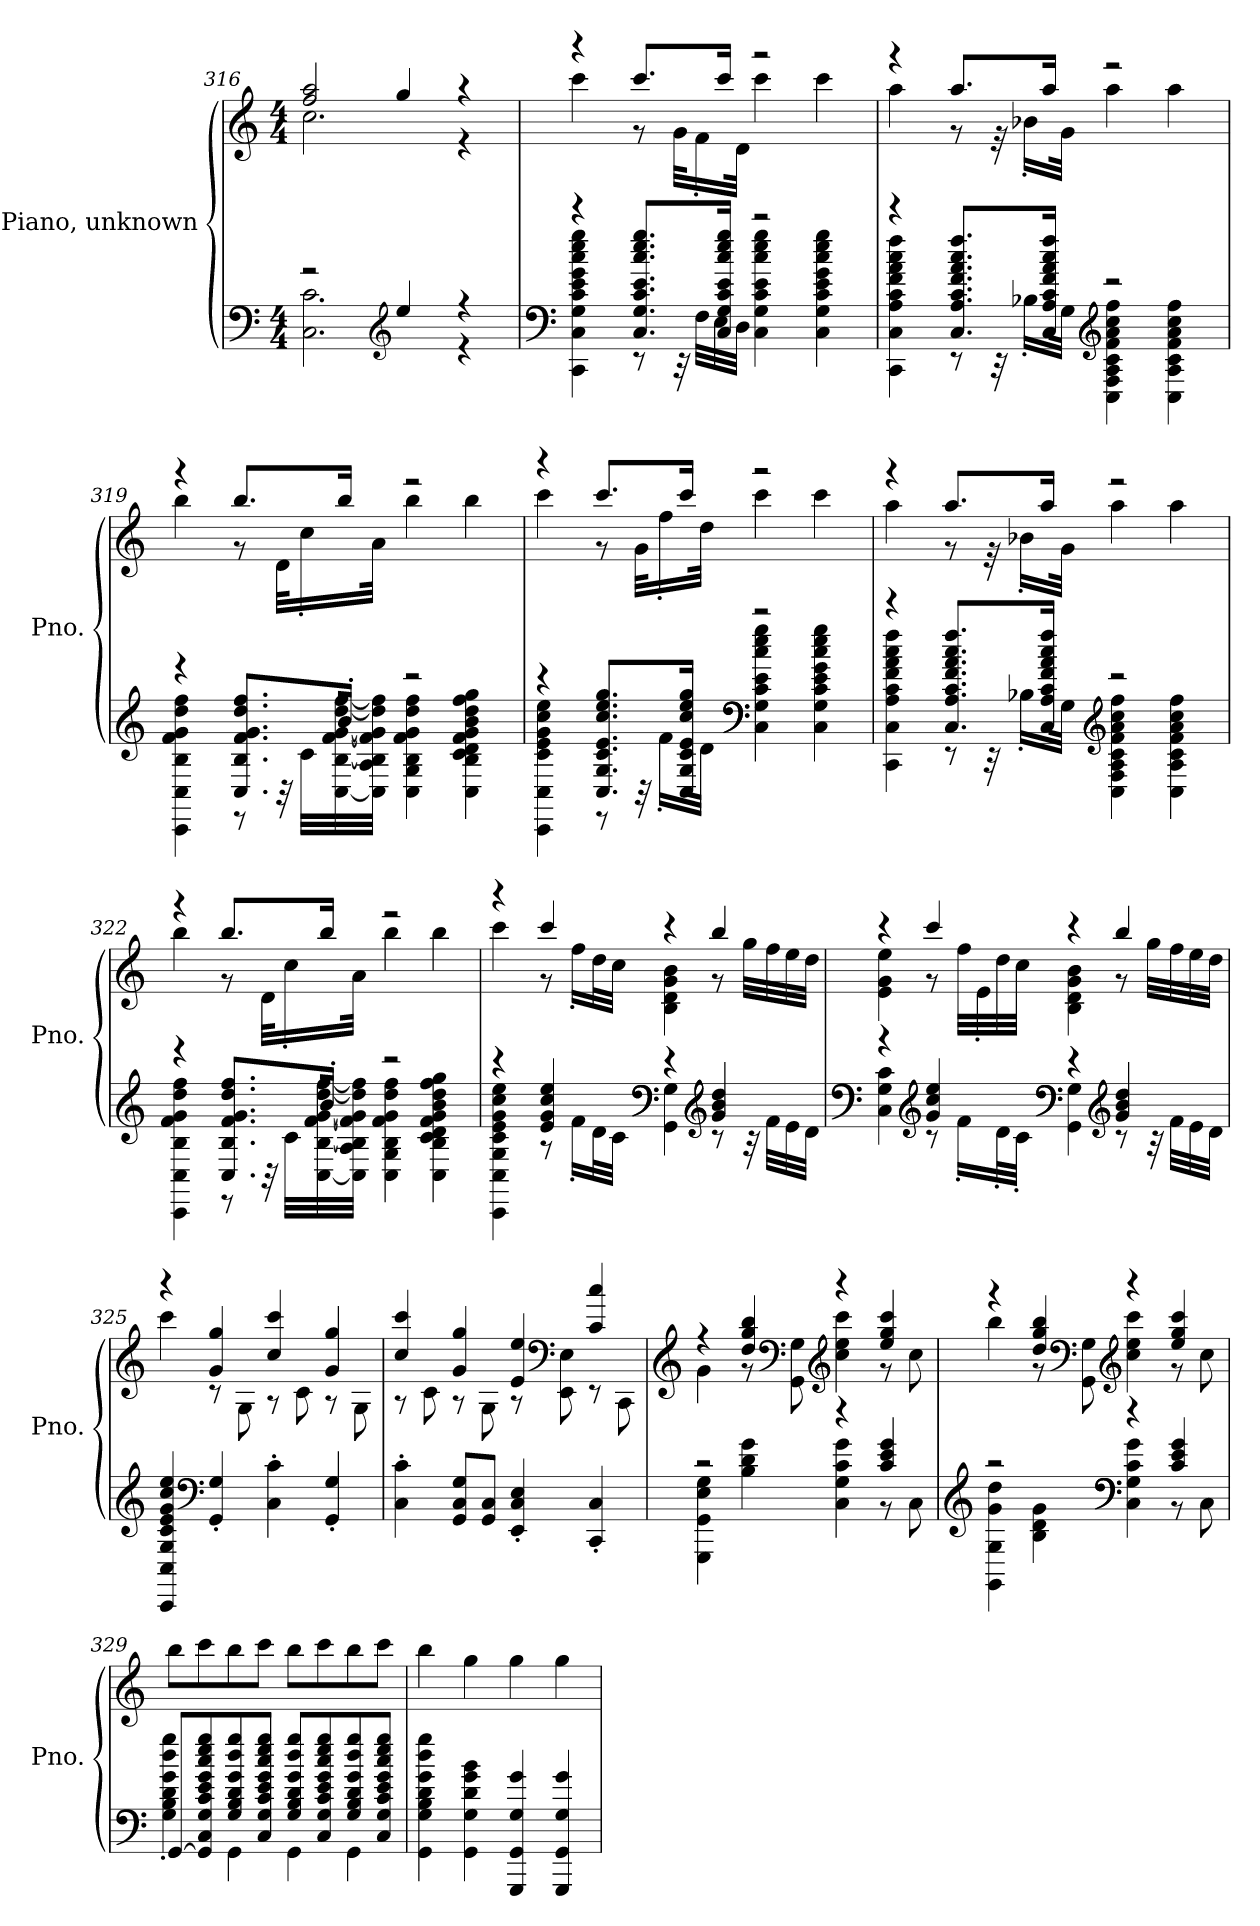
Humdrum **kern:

**kern	**kern
*part1	*part1
*staff2	*staff1
*I"Piano, unknown	*
*I'Pno.	*
!!LO:LB:g=z
*clefF4	*clefG2
*k[]	*k[]
*M4/4	*M4/4
=316	=316
*^	*^
2r	2.C\ 2.c\	2ff/ 2aa/	2.cc\
*clefG2	*	*	*
4ee/	.	4gg/	.
4r	4r	4r	4r
=317	=317	=317	=317
*clefF4	*	*	*
4r	4CC\ 4C\ 4G\ 4c\ 4e\ 4g\ 4cc\ 4ee\ 4gg\	4r	4ccc\
8.C/ 8.G/ 8.c/ 8.e/ 8.cc/ 8.ee/ 8.gg/L	8r	8.ccc/L	8r
.	32r	.	32g\KLL
.	32F\LLL	.	16f'\
16C/ 16G/ 16c/ 16e/ 16cc/ 16ee/ 16gg/Jk	32E\	16ccc/Jk	.
.	32D\JJJ	.	32d\JJk
2r	4C\ 4G\ 4c\ 4e\ 4cc\ 4ee\ 4gg\	2r	4ccc\
.	4C\ 4G\ 4c\ 4e\ 4g\ 4cc\ 4ee\ 4gg\	.	4ccc\
=318	=318	=318	=318
4r	4CC\ 4C\ 4A\ 4c\ 4f\ 4a\ 4cc\ 4ff\	4r	4aa\
8.C/ 8.A/ 8.c/ 8.f/ 8.a/ 8.cc/ 8.ff/L	8r	8.aa/L	8r
.	32r	.	32r
.	16B-X'\LL	.	16b-X'\LL
16C/ 16A/ 16c/ 16f/ 16a/ 16cc/ 16ff/Jk	.	16aa/Jk	.
.	32G\JJk	.	32g\JJk
*clefG2	*	*	*
2r	4C\ 4F\ 4A\ 4c\ 4f\ 4a\ 4cc\ 4ff\	2r	4aa\
.	4C\ 4A\ 4c\ 4f\ 4a\ 4cc\ 4ff\	.	4aa\
=319	=319	=319	=319
4r	4CC\ 4C\ 4B\ 4f\ 4g\ 4dd\ 4ff\	4r	4bb\
8.C/ 8.B/ 8.f/ 8.g/ 8.dd/ 8.ff/L	8r	8.bb/L	8r
.	32r	.	32d\KLL
.	32c\LLL	.	16cc'\
16b'/Jk	[32C\ [32B\ [32f\ [32g\ [32dd\ [32ff\	16bb/Jk	.
.	32C\] 32A\ 32B\] 32f\] 32g\] 32dd\] 32ff\]JJJ	.	32a\JJk
2r	4C\ 4G\ 4B\ 4f\ 4g\ 4dd\ 4ff\	2r	4bb\
.	4C\ 4B\ 4c\ 4d\ 4f\ 4g\ 4b\ 4dd\ 4ff\ 4gg\	.	4bb\
!!LO:LB:g=z	!!
=320	=320	=320	=320
4r	4CC\ 4C\ 4c\ 4e\ 4g\ 4cc\ 4ee\	4r	4ccc\
8.C/ 8.G/ 8.c/ 8.e/ 8.cc/ 8.ee/ 8.gg/L	8r	8.ccc/L	8r
.	32r	.	32g\KLL
.	16f'\LL	.	16ff'\
16C/ 16G/ 16c/ 16e/ 16cc/ 16ee/ 16gg/Jk	.	16ccc/Jk	.
.	32d\JJk	.	32dd\JJk
*clefF4	*	*	*
2r	4C\ 4G\ 4c\ 4e\ 4cc\ 4ee\ 4gg\	2r	4ccc\
.	4C\ 4G\ 4c\ 4e\ 4g\ 4cc\ 4ee\ 4gg\	.	4ccc\
=321	=321	=321	=321
4r	4CC\ 4C\ 4A\ 4c\ 4f\ 4a\ 4cc\ 4ff\	4r	4aa\
8.C/ 8.A/ 8.c/ 8.f/ 8.a/ 8.cc/ 8.ff/L	8r	8.aa/L	8r
.	32r	.	32r
.	16B-X'\LL	.	16b-X'\LL
16C/ 16A/ 16c/ 16f/ 16a/ 16cc/ 16ff/Jk	.	16aa/Jk	.
.	32G\JJk	.	32g\JJk
*clefG2	*	*	*
2r	4C\ 4F\ 4A\ 4c\ 4f\ 4a\ 4cc\ 4ff\	2r	4aa\
.	4C\ 4A\ 4c\ 4f\ 4a\ 4cc\ 4ff\	.	4aa\
=322	=322	=322	=322
4r	4CC\ 4C\ 4B\ 4f\ 4g\ 4dd\ 4ff\	4r	4bb\
8.C/ 8.B/ 8.f/ 8.g/ 8.dd/ 8.ff/L	8r	8.bb/L	8r
.	32r	.	32d\KLL
.	32c\LLL	.	16cc'\
16b'/Jk	[32C\ [32B\ [32f\ [32g\ [32dd\ [32ff\	16bb/Jk	.
.	32C\] 32A\ 32B\] 32f\] 32g\] 32dd\] 32ff\]JJJ	.	32a\JJk
2r	4C\ 4G\ 4B\ 4f\ 4g\ 4dd\ 4ff\	2r	4bb\
.	4C\ 4B\ 4c\ 4d\ 4f\ 4g\ 4b\ 4dd\ 4ff\ 4gg\	.	4bb\
!!LO:LB:g=z	!!
=323	=323	=323	=323
4r	4CC\ 4C\ 4G\ 4c\ 4e\ 4g\ 4cc\ 4ee\	4r	4ccc\
4e/ 4g/ 4cc/ 4ee/	8r	4ccc/	8r
.	16f'\LL	.	16ff'\LL
.	32d\L	.	32dd\L
.	32c\JJJ	.	32cc\JJJ
*clefF4	*	*	*
4r	4GG\ 4G\	4r	4B\ 4d\ 4g\ 4b\
*clefG2	*	*	*
4g/ 4b/ 4dd/	8r	4bb/	8r
.	32r	.	32gg\LLL
.	32f\LLL	.	32ff\
.	32e\	.	32ee\
.	32d\JJJ	.	32dd\JJJ
=324	=324	=324	=324
*clefF4	*	*	*
4r	4C\ 4G\ 4c\	4r	4e\ 4g\ 4ee\
*clefG2	*	*	*
4g/ 4cc/ 4ee/	8r	4ccc/	8r
.	16f'\LL	.	32ff\LLL
.	.	.	32e'\
.	32d'\L	.	32dd\
.	32c'\JJJ	.	32cc\JJJ
*clefF4	*	*	*
4r	4GG\ 4G\	4r	4B\ 4d\ 4g\ 4b\
*clefG2	*	*	*
4g/ 4b/ 4dd/	8r	4bb/	8r
.	32r	.	32gg\LLL
.	32f\LLL	.	32ff\
.	32e\	.	32ee\
.	32d\JJJ	.	32dd\JJJ
*v	*v	*	*
=325	=325	=325
4CC/ 4C/ 4G/ 4c/ 4e/ 4g/ 4cc/ 4ee/	4r	4ccc\
*clefF4	*	*
4GG/' 4G/'	4g/ 4gg/	8r
.	.	8G\
4C\' 4c\'	4cc/ 4ccc/	8r
.	.	8c\
4GG/' 4G/'	4g/ 4gg/	8r
.	.	8G\
!!LO:PB:g=z	!!
=326	=326	=326
4C\' 4c\'	4cc/ 4ccc/	8r
.	.	8c\
8GG/ 8C/ 8G/L	4g/ 4gg/	8r
8GG/ 8C/J	.	8G\
4EE/' 4C/' 4E/'	4e/ 4ee/	8r
*	*clefF4	*
.	.	8EE\ 8E\
4CC/' 4C/'	4c/ 4cc/	8r
.	.	8CC\
=327	=327	=327
*	*clefG2	*
*^	*	*
2r	4GGG\ 4GG\ 4E\ 4G\	4r	4g\
.	4B\ 4d\ 4g\	4dd/ 4gg/ 4bb/	8r
*	*	*clefF4	*
.	.	.	8GG\ 8G\
*	*	*clefG2	*
4r	4C\ 4G\ 4c\ 4g\	4r	4cc\ 4ee\ 4ccc\
4c/ 4e/ 4g/	8r	4ee/ 4gg/ 4ccc/	8r
.	8C\	.	8cc\
=328	=328	=328	=328
*clefG2	*	*	*
2r	4GG\ 4G\ 4g\ 4dd\	4r	4bb\
.	4B\ 4d\ 4g\	4dd/ 4gg/ 4bb/	8r
*	*	*clefF4	*
.	.	.	8GG\ 8G\
*clefF4	*	*clefG2	*
4r	4C\ 4G\ 4c\ 4g\	4r	4cc\ 4ee\ 4ccc\
4c/ 4e/ 4g/	8r	4ee/ 4gg/ 4ccc/	8r
.	8C\	.	8cc\
*	*	*v	*v
!!LO:LB:g=z
=329	=329	=329
[8GG/L	4G\' 4B\' 4d\' 4g\' 4dd\' 4gg\'	8bb\L
8GG/] 8C/ 8G/ 8c/ 8e/ 8g/ 8cc/ 8ee/ 8gg/	.	8ccc\
8G/ 8B/ 8d/ 8g/ 8dd/ 8gg/	4GG\	8bb\
8C/ 8G/ 8c/ 8e/ 8g/ 8cc/ 8ee/ 8gg/J	.	8ccc\J
8G/ 8B/ 8d/ 8g/ 8dd/ 8gg/L	4GG\	8bb\L
8C/ 8G/ 8c/ 8e/ 8g/ 8cc/ 8ee/ 8gg/	.	8ccc\
8G/ 8B/ 8d/ 8g/ 8dd/ 8gg/	4GG\	8bb\
8C/ 8G/ 8c/ 8e/ 8g/ 8cc/ 8ee/ 8gg/J	.	8ccc\J
*v	*v	*
=330	=330
4GG\ 4G\ 4B\ 4d\ 4g\ 4dd\ 4gg\	4bb\
4GG\ 4G\ 4d\ 4g\ 4b\	4gg\
4GGG/ 4GG/ 4G/ 4g/	4gg\
4GGG/ 4GG/ 4G/ 4g/	4gg\
=	=
*-	*-
